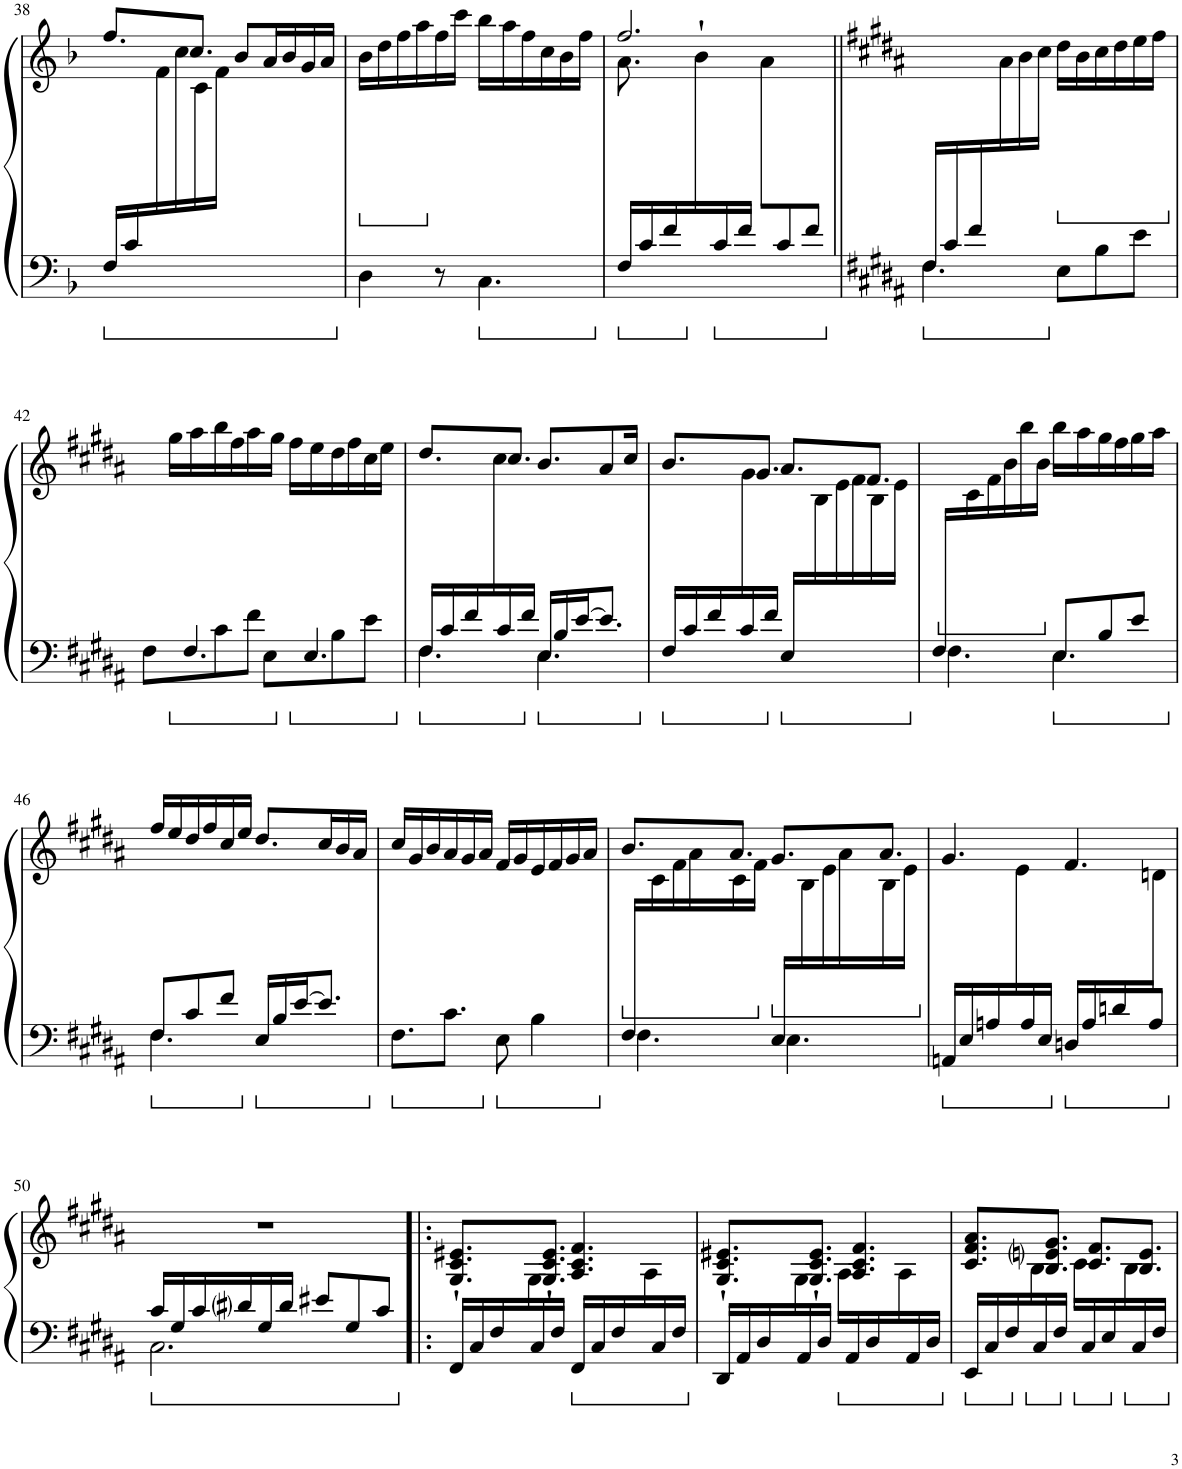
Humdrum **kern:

**kern	**kern
*part1	*part1
*staff2	*staff1
*I"Piano	*
*I'Pno.	*
!!LO:PB:g=z
*clefF4	*clefG2
*k[b-]	*k[b-]
*M6/8	*M6/8
=38	=38
*	*^
16F/LL	8.ff/L	8ryy
16c/	.	.
4ryy	.	16f\
.	8.cc/J	16cc\
.	.	16c\
.	.	16f\JJ
8ryy	8b-/L	4.ryy
4ryy	16a/L	.
.	16b-/	.
.	16g/	.
.	16a/JJ	.
*	*v	*v
=39	=39
*	*ped
4D\	16b-\LL
.	16dd\
.	16ff\
.	16aa\
*	*Xped
8r	16ff\
.	16ccc\JJ
4.C\	16bb-\LL
.	16aa\
.	16ff\
.	16cc\
.	16b-\
.	16ff\JJ
=40	=40
*	*^
*	*	*^
16F/LL	2.ff/	8.a\	8.ryy
16c/	.	.	.
16f/	.	.	.
16ryy	.	16ryy	16b-`\
16c/	.	2ryy	8ryy
16f/JJ	.	.	.
8ryy	.	.	8a\L
8c/	.	.	4ryy
8f/J	.	.	.
*	*v	*v	*v
=41||	=41||
*k[f#c#g#d#a#]	*k[f#c#g#d#a#]
*ped	*
*^	*^
16F#/LL	4.F#\	4.ryy	8.ryy
16c#/	.	.	.
16f#/	.	.	.
8.ryy	.	.	16a#\
.	.	.	16b\
.	.	.	16cc#\JJ
*	*	*Xped	*
*	*	*ped	*
8ryy	8E\L	16dd#\LL	4.ryy
.	.	16b\	.
4ryy	8B\	16cc#\	.
.	.	16dd#\	.
.	8e\J	16ee\	.
.	.	16ff#\JJ	.
*	*	*v	*v
!!LO:LB:g=z
=42	=42	=42
*	*	*Xped
8F#\L	4.F#/	16gg#\LL
.	.	16aa#\
8c#\	.	16bb\
.	.	16ff#\
8f#\J	.	16aa#\
.	.	16gg#\JJ
8E\L	4.E/	16ff#\LL
.	.	16ee\
8B\	.	16dd#\
.	.	16ff#\
8e\J	.	16cc#\
.	.	16ee\JJ
=43	=43	=43
*	*	*^
16F#/LL	4.F#\	8.dd#/L	8.ryy
16c#/	.	.	.
16f#/	.	.	.
16ryy	.	8.cc#/J	16cc#\
16c#/	.	.	2ryy
16f#/JJ	.	.	.
16E/LL	4.E\	8.b/L	.
16B/	.	.	.
[16e/J	.	.	.
8.e/J]	.	8a#/	.
.	.	16cc#/Jk	.
*v	*v	*	*
=44	=44	=44
16F#/LL	8.b/L	8.ryy
16c#/	.	.
16f#/	.	.
16ryy	8.g#/J	16g#\
16c#/	.	8.ryy
16f#/JJ	.	.
*ped	*	*
16E/LL	8.a#/L	.
4ryy	.	16B\
.	.	16e\
.	8.f#/J	16f#\
.	.	16B\
16ryy	.	16e\JJ
*	*v	*v
=45	=45
*ped	*
*^	*
*	*^	*
*	*	*	*Xped
16F#/LL	4.F#\	4.ryy	16ryy
2ryy	.	.	16c#\
.	.	.	16f#\
.	.	.	16b\
.	.	.	16bb\
.	.	.	16b\JJ
*	*	*	*Xped
.	4.E\	8E/L	16bb\LL
.	.	.	16aa#\
.	.	8B/	16gg#\
8.ryy	.	.	16ff#\
.	.	8e/J	16gg#\
.	.	.	16aa#\JJ
*	*v	*v	*
!!LO:LB:g=z
=46	=46	=46
8F#/L	4.F#\	16ff#/LL
.	.	16ee/
8c#/	.	16dd#/
.	.	16ff#/
8f#/J	.	16cc#/
.	.	16ee/JJ
8ryy	16E/LL	8.dd#/L
.	16B/	.
4ryy	[16e/J	.
.	8.e/J]	16cc#/L
.	.	16b/
.	.	16a#/JJ
*v	*v	*
=47	=47
8.F#\L	16cc#/LL
.	16g#/
.	16b/
8.c#\J	16a#/
.	16g#/
.	16a#/JJ
8E\	16f#/LL
.	16g#/
4B\	16e/
.	16f#/
.	16g#/
.	16a#/JJ
=48	=48
*^	*
*	*	*ped
*	*	*^
16F#/LL	4.F#\	8.b/L	16ryy
16ryy	.	.	16c#\
.	.	.	16f#\
.	.	8.a#/J	16a#\
.	.	.	16c#\
.	.	.	16f#\JJ
*	*	*Xped	*
*	*	*ped	*
16E/LL	4.E\	8.g#/L	16ryy
4ryy	.	.	16B\
.	.	.	16e\
.	.	8.a#/J	16a#\
.	.	.	16B\
16ryy	.	.	16e\JJ
*v	*v	*	*
=49	=49	=49
*	*Xped	*
16AAn/LL	4.g#/	8.ryy
16E/	.	.
16An/	.	.
16ryy	.	16e\
16A/	.	16ryy
*	*v	*v
16E/JJ	.
16Dn/LL	4.f#/
16A/	.
16dn/	.
*	*^
16ryy	.	16dn\J
8A/J	.	8ryy
*	*v	*v
!!LO:LB:g=z
=50	=50
*^	*
2.C#\	16c#/LL	2.r
.	16G#/	.
.	16c#/	.
.	16d#i/	.
.	16G#/	.
.	16d#/JJ	.
.	8e#X/L	.
.	8G#/	.
.	8c#/J	.
*v	*v	*
=51!|:	=51!|:
*	*^
16FF#/LL	8.G#/` 8.c#/` 8.e#X/`L	8.ryy
16C#/	.	.
16F#/	.	.
16ryy	8.G#/` 8.c#/` 8.e#/`J	16G#\
16C#/	.	16ryy
*	*v	*v
16F#/JJ	.
16FF#/LL	4.A#/ 4.c#/ 4.f#/
16C#/	.
16F#/	.
*	*^
16ryy	.	16A#\
16C#/	.	8ryy
16F#/JJ	.	.
=52	=52	=52
16DD#/LL	8.G#/` 8.c#/` 8.e#X/`L	8.ryy
16AA#/	.	.
16D#/	.	.
16ryy	8.G#/` 8.c#/` 8.e#/`J	16G#\
16AA#/	.	8ryy
16D#/JJ	.	.
*	*ped	*
16ryy	4.A#/ 4.c#/ 4.f#/	16A#\LL
16AA#/	.	8ryy
16D#/	.	.
16ryy	.	16A#\
16AA#/	.	8ryy
16D#/JJ	.	.
=53	=53	=53
*Xped	*	*
16EE/LL	8.c#/ 8.f#/ 8.a#/L	8.ryy
16C#/	.	.
16F#/	.	.
*	*ped	*
16ryy	8.B/ 8.eni/ 8.g#/J	16B\
16C#/	.	8ryy
16F#/JJ	.	.
*Xped	*	*
*	*ped	*
16ryy	8.c#/ 8.f#/L	16c#\LL
16C#/	.	8ryy
16E/	.	.
*Xped	*	*
*	*ped	*
16ryy	8.B/ 8.e/J	16B\
16C#/	.	8ryy
16F#/JJ	.	.
*	*v	*v
*Xped	*
=	=
*-	*-
